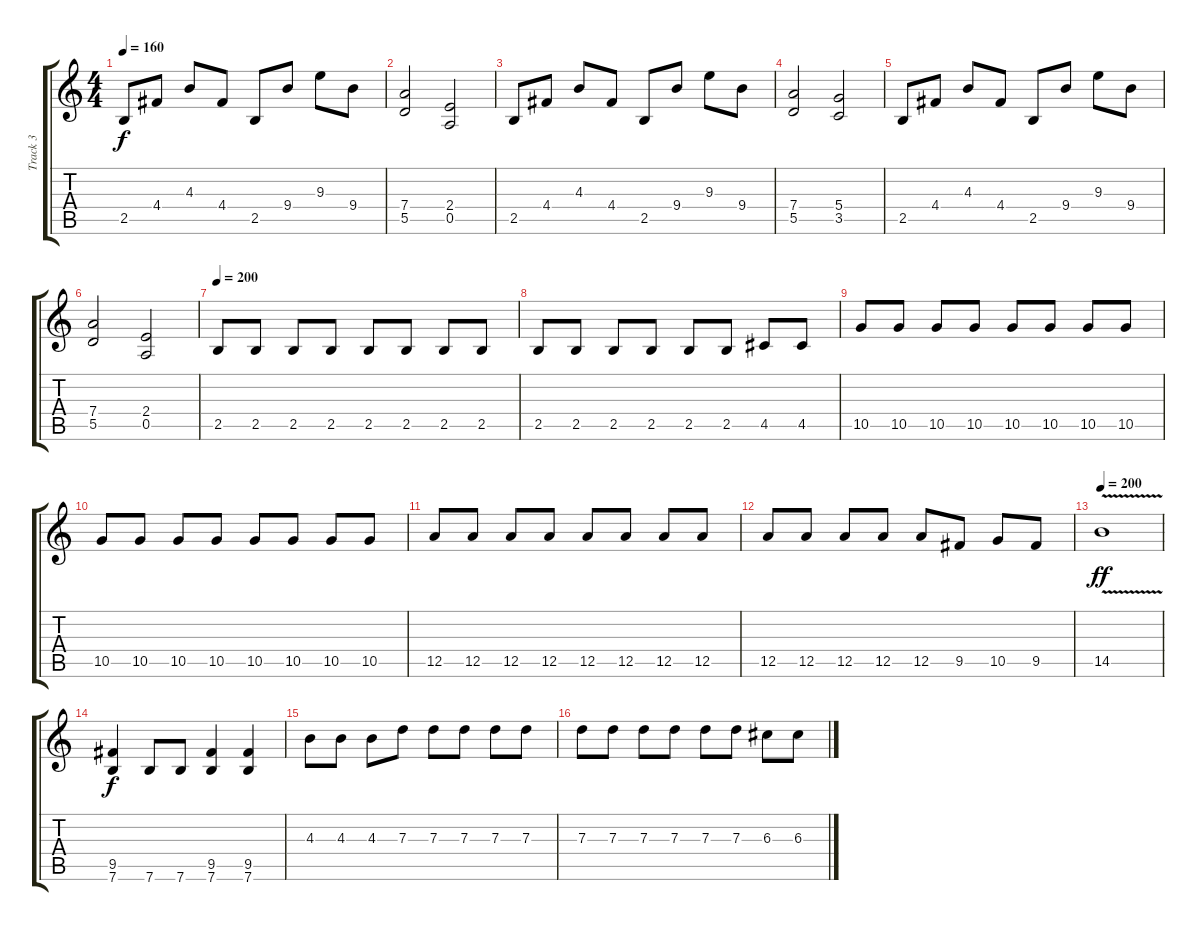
\track ("Track 3" "Track 3") {instrument overdrivenguitar}
\staff {score tabs}
\tuning (E4 B3 G3 D3 A2 E2) {hide}
\ts (4 4)
\tempo 160
\clef g2
\ks c
2.5.8{dy f} 4.4.8 4.3.8 4.4.8 2.5.8 9.4.8 9.3.8 9.4.8 |
(7.4 5.5).2 (2.4 0.5).2 |
2.5.8 4.4.8 4.3.8 4.4.8 2.5.8 9.4.8 9.3.8 9.4.8 |
(7.4 5.5).2 (5.4 3.5).2 |
2.5.8 4.4.8 4.3.8 4.4.8 2.5.8 9.4.8 9.3.8 9.4.8 |
(7.4 5.5).2 (2.4 0.5).2 |
\tempo 200
2.5.8 2.5.8 2.5.8 2.5.8 2.5.8 2.5.8 2.5.8 2.5.8 |
2.5.8 2.5.8 2.5.8 2.5.8 2.5.8 2.5.8 4.5.8 4.5.8 |
10.5.8 10.5.8 10.5.8 10.5.8 10.5.8 10.5.8 10.5.8 10.5.8 |
10.5.8 10.5.8 10.5.8 10.5.8 10.5.8 10.5.8 10.5.8 10.5.8 |
12.5.8 12.5.8 12.5.8 12.5.8 12.5.8 12.5.8 12.5.8 12.5.8 |
12.5.8 12.5.8 12.5.8 12.5.8 12.5.8 9.5.8 10.5.8 9.5.8 |
\tempo 200
14.5{v}.1{dy ff} |
(9.5 7.6).4{dy f} 7.6.8 7.6.8 (9.5 7.6).4 (9.5 7.6).4 |
4.3.8 4.3.8 4.3.8 7.3.8 7.3.8 7.3.8 7.3.8 7.3.8 |
7.3.8 7.3.8 7.3.8 7.3.8 7.3.8 7.3.8 6.3.8 6.3.8
